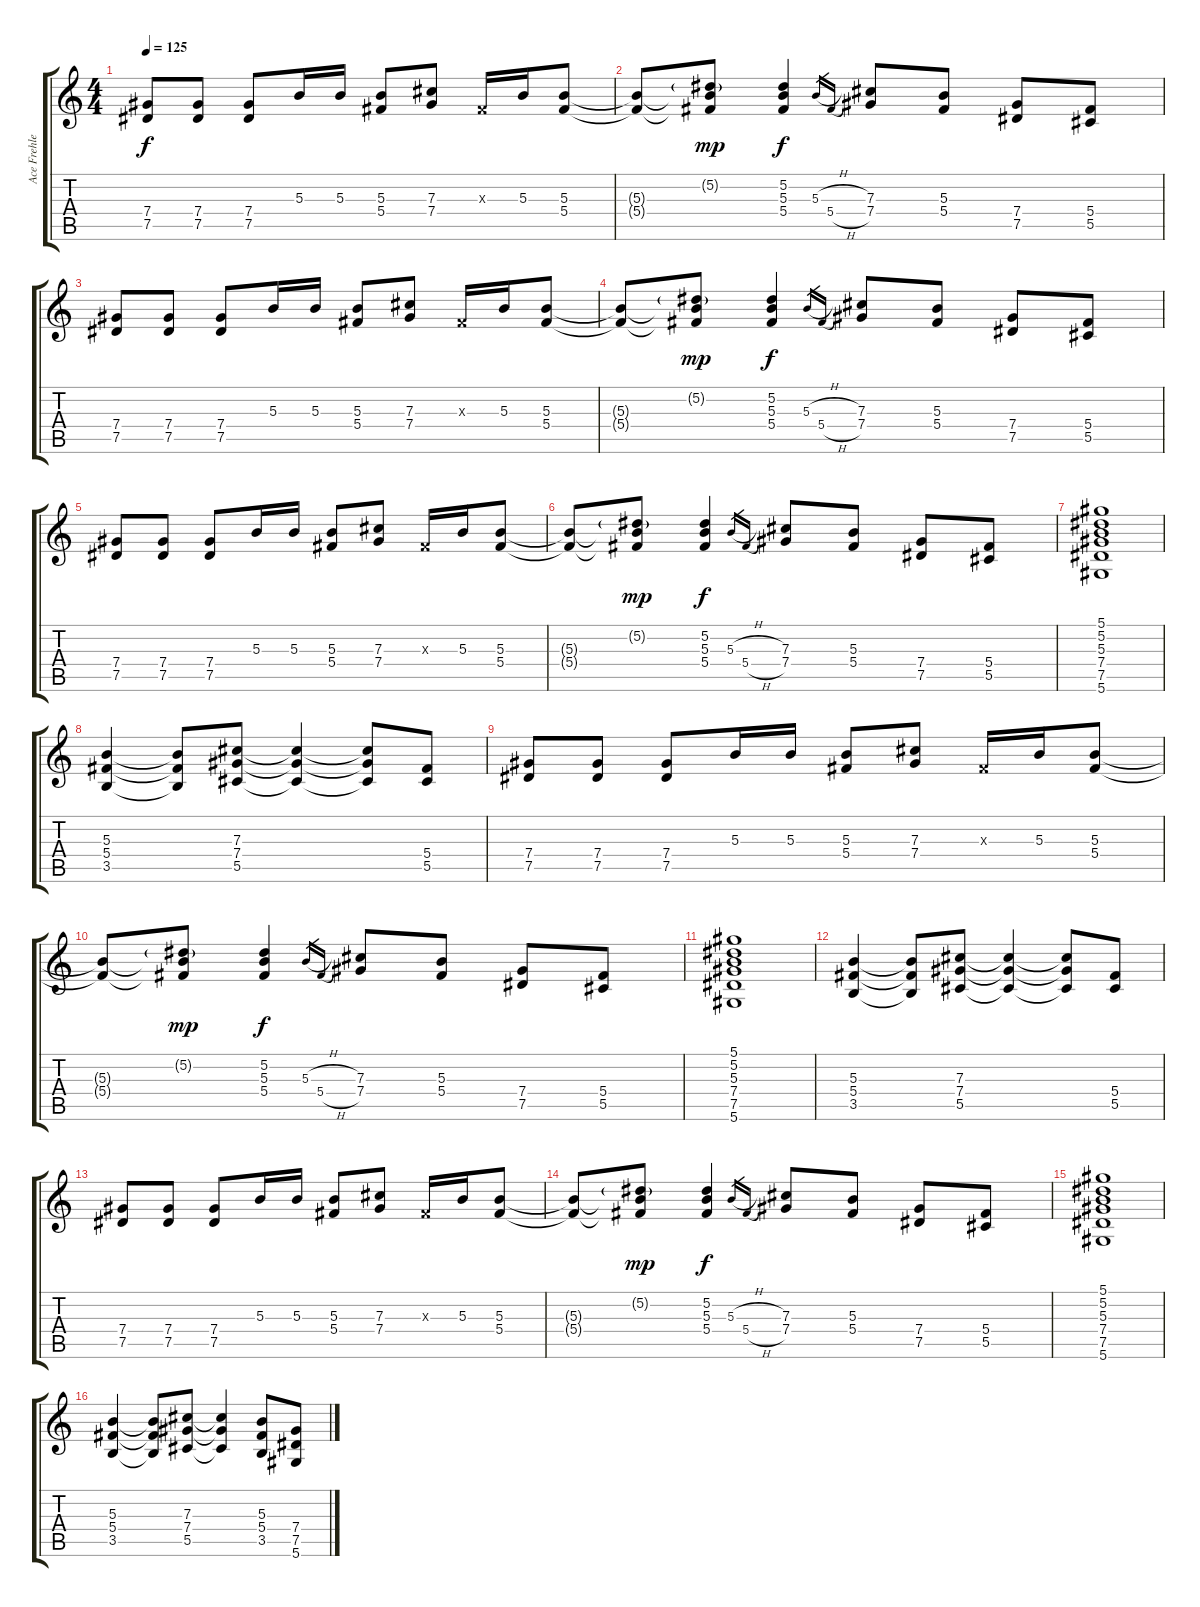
\track ("Ace Frehley" "Ace Frehle") {instrument distortionguitar}
\staff {score tabs}
\tuning (Eb4 Bb3 Gb3 Db3 Ab2 Eb2) {hide}
\ts (4 4)
\tempo 125
\clef g2
\ks c
(7.4 7.5).8{dy f} (7.4 7.5).8 (7.4 7.5).8 5.3.16 5.3.16 (5.3 5.4).8 (7.3 7.4).8 0.3{x}.16 5.3.16 (5.3 5.4).8 |
(5.3{t} 5.4{t}).8 (5.2{g} 5.3{t} 5.4{t}).8{dy mp} (5.2 5.3 5.4).4{dy f} 5.3{h}.16{gr} 5.4{h}.16{gr} (7.3 7.4).8 (5.3 5.4).8 (7.4 7.5).8 (5.4 5.5).8 |
(7.4 7.5).8 (7.4 7.5).8 (7.4 7.5).8 5.3.16 5.3.16 (5.3 5.4).8 (7.3 7.4).8 0.3{x}.16 5.3.16 (5.3 5.4).8 |
(5.3{t} 5.4{t}).8 (5.2{g} 5.3{t} 5.4{t}).8{dy mp} (5.2 5.3 5.4).4{dy f} 5.3{h}.16{gr} 5.4{h}.16{gr} (7.3 7.4).8 (5.3 5.4).8 (7.4 7.5).8 (5.4 5.5).8 |
(7.4 7.5).8 (7.4 7.5).8 (7.4 7.5).8 5.3.16 5.3.16 (5.3 5.4).8 (7.3 7.4).8 0.3{x}.16 5.3.16 (5.3 5.4).8 |
(5.3{t} 5.4{t}).8 (5.2{g} 5.3{t} 5.4{t}).8{dy mp} (5.2 5.3 5.4).4{dy f} 5.3{h}.16{gr} 5.4{h}.16{gr} (7.3 7.4).8 (5.3 5.4).8 (7.4 7.5).8 (5.4 5.5).8 |
(5.1 5.2 5.3 7.4 7.5 5.6).1 |
(5.3 5.4 3.5).4 (5.3{t} 5.4{t} 3.5{t}).8 (7.3 7.4 5.5).8 (7.3{t} 7.4{t} 5.5{t}).4 (7.3{t} 7.4{t} 5.5{t}).8 (5.4 5.5).8 |
(7.4 7.5).8 (7.4 7.5).8 (7.4 7.5).8 5.3.16 5.3.16 (5.3 5.4).8 (7.3 7.4).8 0.3{x}.16 5.3.16 (5.3 5.4).8 |
(5.3{t} 5.4{t}).8 (5.2{g} 5.3{t} 5.4{t}).8{dy mp} (5.2 5.3 5.4).4{dy f} 5.3{h}.16{gr} 5.4{h}.16{gr} (7.3 7.4).8 (5.3 5.4).8 (7.4 7.5).8 (5.4 5.5).8 |
(5.1 5.2 5.3 7.4 7.5 5.6).1 |
(5.3 5.4 3.5).4 (5.3{t} 5.4{t} 3.5{t}).8 (7.3 7.4 5.5).8 (7.3{t} 7.4{t} 5.5{t}).4 (7.3{t} 7.4{t} 5.5{t}).8 (5.4 5.5).8 |
(7.4 7.5).8 (7.4 7.5).8 (7.4 7.5).8 5.3.16 5.3.16 (5.3 5.4).8 (7.3 7.4).8 0.3{x}.16 5.3.16 (5.3 5.4).8 |
(5.3{t} 5.4{t}).8 (5.2{g} 5.3{t} 5.4{t}).8{dy mp} (5.2 5.3 5.4).4{dy f} 5.3{h}.16{gr} 5.4{h}.16{gr} (7.3 7.4).8 (5.3 5.4).8 (7.4 7.5).8 (5.4 5.5).8 |
(5.1 5.2 5.3 7.4 7.5 5.6).1 |
(5.3 5.4 3.5).4 (5.3{t} 5.4{t} 3.5{t}).8 (7.3 7.4 5.5).8 (7.3{t} 7.4{t} 5.5{t}).4 (5.3 5.4 3.5).8 (7.4 7.5 5.6).8
